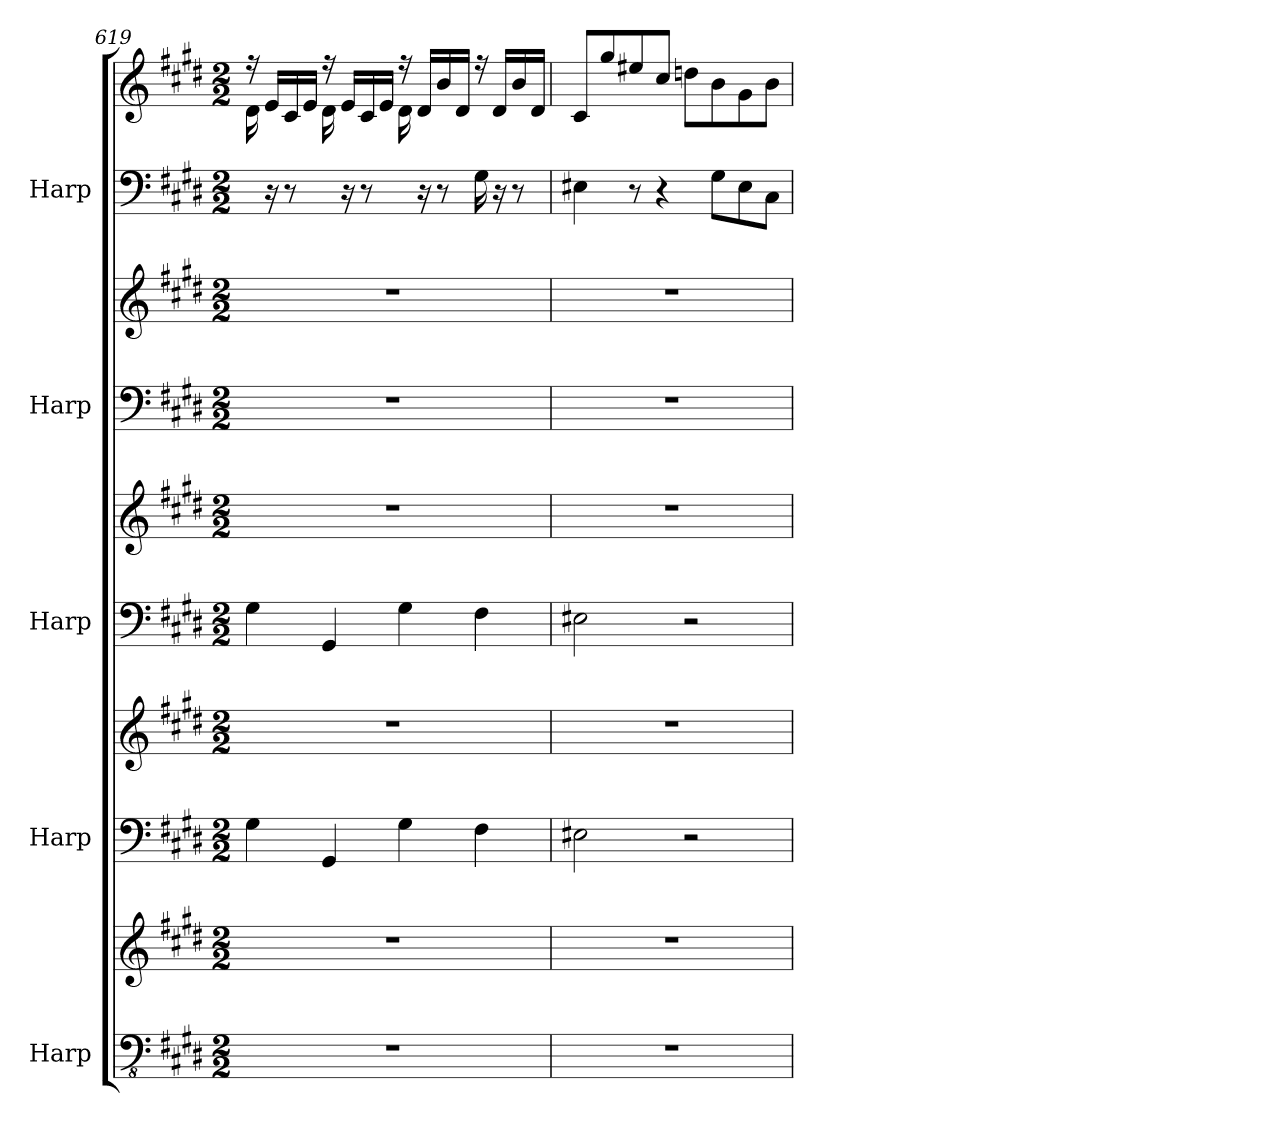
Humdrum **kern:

**kern	**kern	**kern	**kern	**kern	**kern	**kern	**kern	**kern	**kern
*part5	*part5	*part4	*part4	*part3	*part3	*part2	*part2	*part1	*part1
*staff10	*staff9	*staff8	*staff7	*staff6	*staff5	*staff4	*staff3	*staff2	*staff1
*I"Harp	*	*I"Harp	*	*I"Harp	*	*I"Harp	*	*I"Harp	*
*I'Hp	*	*I'Hp	*	*I'Hp	*	*I'Hp	*	*I'Hp	*
!!LO:PB:g=z
*clefFv4	*clefG2	*clefF4	*clefG2	*clefF4	*clefG2	*clefF4	*clefG2	*clefF4	*clefG2
*k[f#c#g#d#]	*k[f#c#g#d#]	*k[f#c#g#d#]	*k[f#c#g#d#]	*k[f#c#g#d#]	*k[f#c#g#d#]	*k[f#c#g#d#]	*k[f#c#g#d#]	*k[f#c#g#d#]	*k[f#c#g#d#]
*M2/2	*M2/2	*M2/2	*M2/2	*M2/2	*M2/2	*M2/2	*M2/2	*M2/2	*M2/2
=619	=619	=619	=619	=619	=619	=619	=619	=619	=619
*	*	*	*	*	*	*	*	*	*^
1r	1r	4G#\	1r	4G#\	1r	1r	1r	16ryy	16rff	16d#\
.	.	.	.	.	.	.	.	16r	16e/LL	8.ryy
.	.	.	.	.	.	.	.	8r	16c#/	.
.	.	.	.	.	.	.	.	.	16e/JJ	.
.	.	4GG#/	.	4GG#/	.	.	.	16ryy	16rff	16d#\
.	.	.	.	.	.	.	.	16r	16e/LL	8.ryy
.	.	.	.	.	.	.	.	8r	16c#/	.
.	.	.	.	.	.	.	.	.	16e/JJ	.
.	.	4G#\	.	4G#\	.	.	.	16ryy	16rff	16d#\
.	.	.	.	.	.	.	.	16r	16d#/LL	4..ryy
.	.	.	.	.	.	.	.	8r	16b/	.
.	.	.	.	.	.	.	.	.	16d#/JJ	.
.	.	4F#\	.	4F#\	.	.	.	16G#\	16rff	.
.	.	.	.	.	.	.	.	16r	16d#/LL	.
.	.	.	.	.	.	.	.	8r	16b/	.
.	.	.	.	.	.	.	.	.	16d#/JJ	.
*	*	*	*	*	*	*	*	*	*v	*v
=620	=620	=620	=620	=620	=620	=620	=620	=620	=620
1r	1r	2E#X\	1r	2E#X\	1r	1r	1r	4E#X\	8c#/L
.	.	.	.	.	.	.	.	.	8gg#/
.	.	.	.	.	.	.	.	8r	8ee#X/
.	.	.	.	.	.	.	.	4r	8cc#/J
.	.	2r	.	2r	.	.	.	.	8ddn\L
.	.	.	.	.	.	.	.	8G#\L	8b\
.	.	.	.	.	.	.	.	8E#\	8g#\
.	.	.	.	.	.	.	.	8C#\J	8b\J
=	=	=	=	=	=	=	=	=	=
*-	*-	*-	*-	*-	*-	*-	*-	*-	*-
